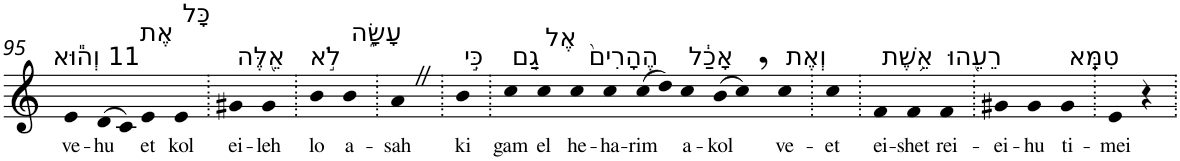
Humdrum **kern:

**kern	**text
*part1	*part1
*staff1	*staff1
*I"Piano	*
*I'Pno	*
!!LO:PB:g=z
*clefG2	*
*k[]	*
=95	=95
!LO:TX:a:t=11 וְה֕וּא	!
!	!LO:LY:b
4e	ve-
!	!LO:LY:b
(>8d	-hu
8c)	.
!LO:TX:a:t=אֶת	!
!	!LO:LY:b
4e	et
!LO:TX:a:t=כָּל	!
!	!LO:LY:b
4e	kol
=96.	=96.
!LO:TX:a:t=אֵ֖לֶּה	!
!	!LO:LY:b
4g#X	ei-
!	!LO:LY:b
4g#	-leh
=97.	=97.
!LO:TX:a:t=לֹ֣א	!
!	!LO:LY:b
4b	lo
!LO:TX:a:t=עָשָׂ֑ה	!
!	!LO:LY:b
4b	a-
=98.	=98.
!	!LO:LY:b
4aZ	-sah
=99.	=99.
!LO:TX:a:t=כִּ֣י	!
!	!LO:LY:b
4b	ki
=100.	=100.
!LO:TX:a:t=גַ֤ם	!
!	!LO:LY:b
4cc	gam
!LO:TX:a:t=אֶל	!
!	!LO:LY:b
4cc	el
!LO:TX:a:t=הֶהָרִים֙	!
!	!LO:LY:b
4cc	he-
!	!LO:LY:b
4cc	-ha-
!	!LO:LY:b
(>8cc	-rim
8dd)	.
!LO:TX:a:t=אָכַ֔ל	!
!	!LO:LY:b
4cc	a-
!	!LO:LY:b
(>8b	-kol
8cc,)	.
!LO:TX:a:t=וְאֶת	!
!	!LO:LY:b
4cc	ve-
=101.	=101.
!	!LO:LY:b
4cc	-et
=102.	=102.
!LO:TX:a:t=אֵ֥שֶׁת	!
!	!LO:LY:b
4f	ei-
!	!LO:LY:b
4f	-shet
!LO:TX:a:t=רֵעֵ֖הוּ	!
!	!LO:LY:b
4f	rei-
=103.	=103.
!	!LO:LY:b
4g#X	-ei-
!	!LO:LY:b
4g#	-hu
!LO:TX:a:t=טִמֵּֽא	!
!	!LO:LY:b
4g#	ti-
=104.	=104.
!	!LO:LY:b
4e	-mei
4r	.
=.	=.
*-	*-
